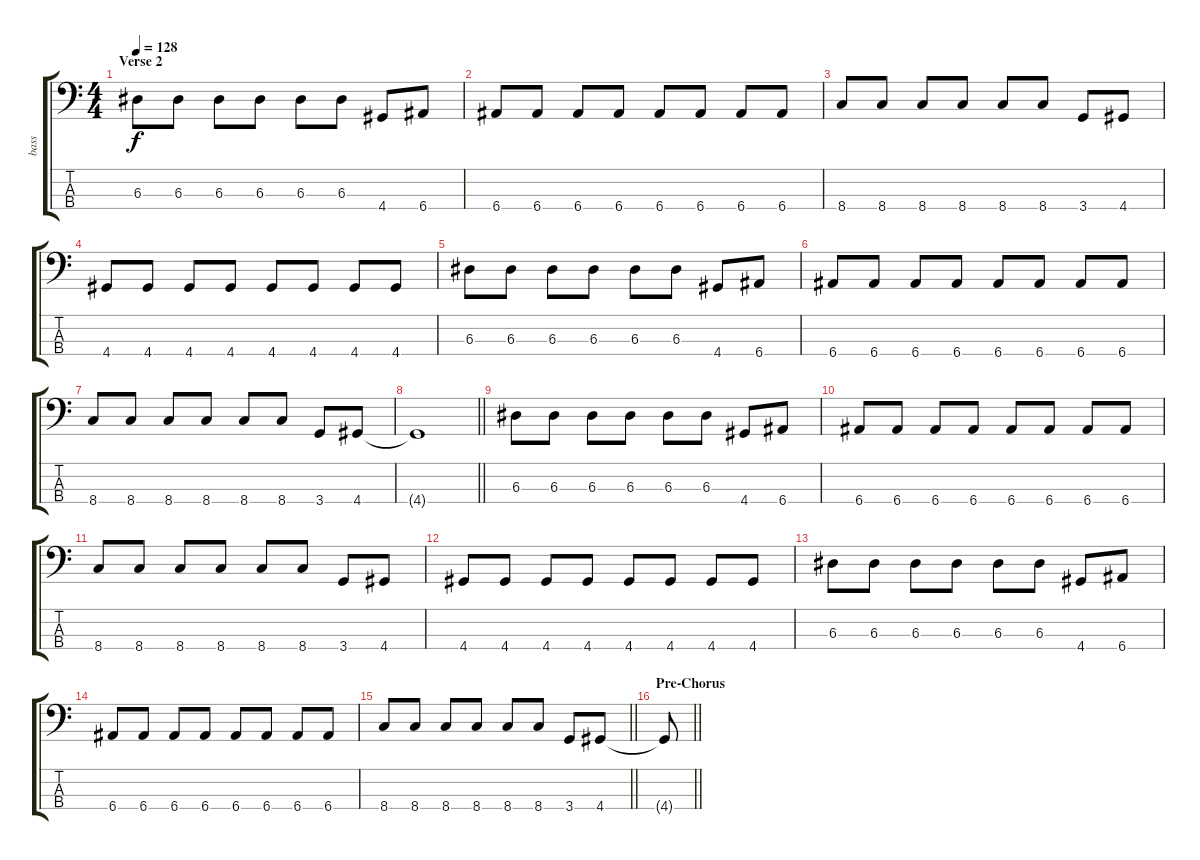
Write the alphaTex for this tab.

\track ("bass" "bass") {instrument electricbassfinger}
\staff {score tabs}
\tuning (G2 D2 A1 E1) {hide}
\ts (4 4)
\section ("" "Verse 2")
\tempo 128
\clef f4
\ks c
6.3.8{dy f} 6.3.8 6.3.8 6.3.8 6.3.8 6.3.8 4.4.8 6.4.8 |
6.4.8 6.4.8 6.4.8 6.4.8 6.4.8 6.4.8 6.4.8 6.4.8 |
8.4.8 8.4.8 8.4.8 8.4.8 8.4.8 8.4.8 3.4.8 4.4.8 |
4.4.8 4.4.8 4.4.8 4.4.8 4.4.8 4.4.8 4.4.8 4.4.8 |
6.3.8 6.3.8 6.3.8 6.3.8 6.3.8 6.3.8 4.4.8 6.4.8 |
6.4.8 6.4.8 6.4.8 6.4.8 6.4.8 6.4.8 6.4.8 6.4.8 |
8.4.8 8.4.8 8.4.8 8.4.8 8.4.8 8.4.8 3.4.8 4.4.8 |
\barLineRight lightlight
4.4{t}.1 |
6.3.8 6.3.8 6.3.8 6.3.8 6.3.8 6.3.8 4.4.8 6.4.8 |
6.4.8 6.4.8 6.4.8 6.4.8 6.4.8 6.4.8 6.4.8 6.4.8 |
8.4.8 8.4.8 8.4.8 8.4.8 8.4.8 8.4.8 3.4.8 4.4.8 |
4.4.8 4.4.8 4.4.8 4.4.8 4.4.8 4.4.8 4.4.8 4.4.8 |
6.3.8 6.3.8 6.3.8 6.3.8 6.3.8 6.3.8 4.4.8 6.4.8 |
6.4.8 6.4.8 6.4.8 6.4.8 6.4.8 6.4.8 6.4.8 6.4.8 |
\barLineRight lightlight
8.4.8 8.4.8 8.4.8 8.4.8 8.4.8 8.4.8 3.4.8 4.4.8 |
\section ("" "Pre-Chorus")
\barLineRight lightlight
4.4{t}.8
